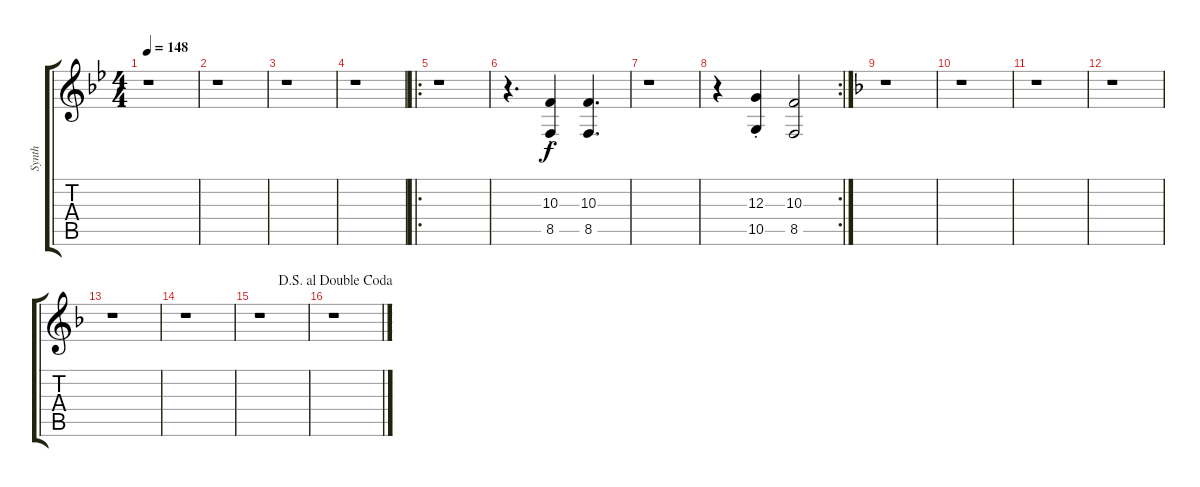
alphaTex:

\track ("Synth" "Synth") {instrument lead2sawtooth}
\staff {score tabs}
\tuning (E4 B3 G3 D3 A2 E2) {hide}
\ts (4 4)
\tempo 148
\clef g2
\ks bb
r.1{dy f} |
r.1 |
r.1 |
r.1 |
\ro
r.1 |
r.4{d} (10.3{st} 8.5{st}).4 (10.3 8.5).4{d} |
r.1 |
\rc 2
r.4 (12.3{st} 10.5{st}).4 (10.3 8.5).2 |
\ks f
r.1 |
r.1 |
r.1 |
r.1 |
r.1 |
r.1 |
r.1 |
\jump dalsegnoaldoublecoda
r.1
